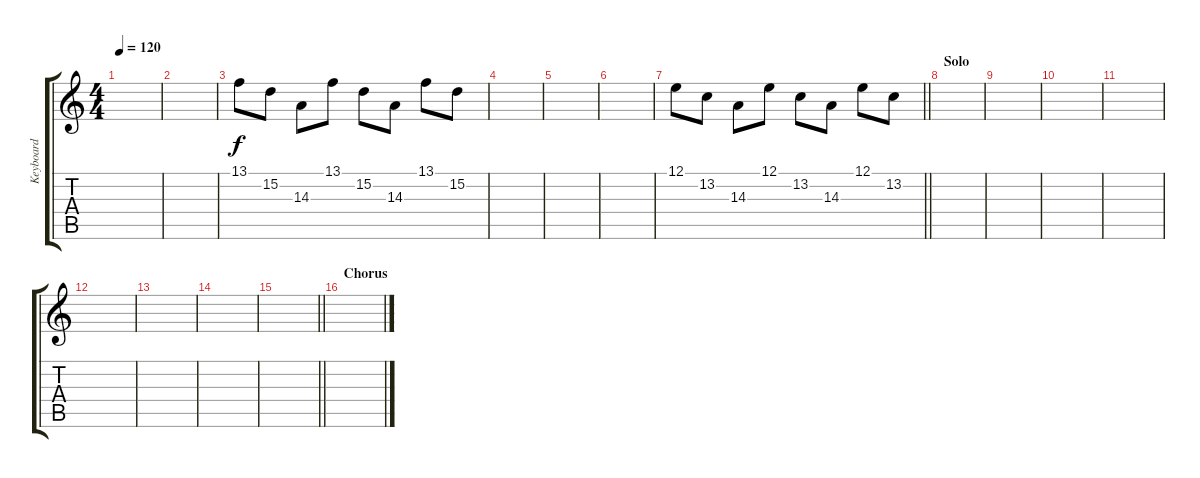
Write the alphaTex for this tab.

\track ("Keyboard" "Keyboard") {instrument lead2sawtooth}
\staff {score tabs}
\tuning (E4 B3 G3 D3 A2 E2) {hide}
\ts (4 4)
\tempo 120
\clef g2
\ks c
|
|
13.1.8 15.2.8 14.3.8 13.1.8 15.2.8 14.3.8 13.1.8 15.2.8 |
|
|
|
\barLineRight lightlight
12.1.8 13.2.8 14.3.8 12.1.8 13.2.8 14.3.8 12.1.8 13.2.8 |
\section ("" "Solo")
|
|
|
|
|
|
|
\barLineRight lightlight
|
\section ("" "Chorus")
